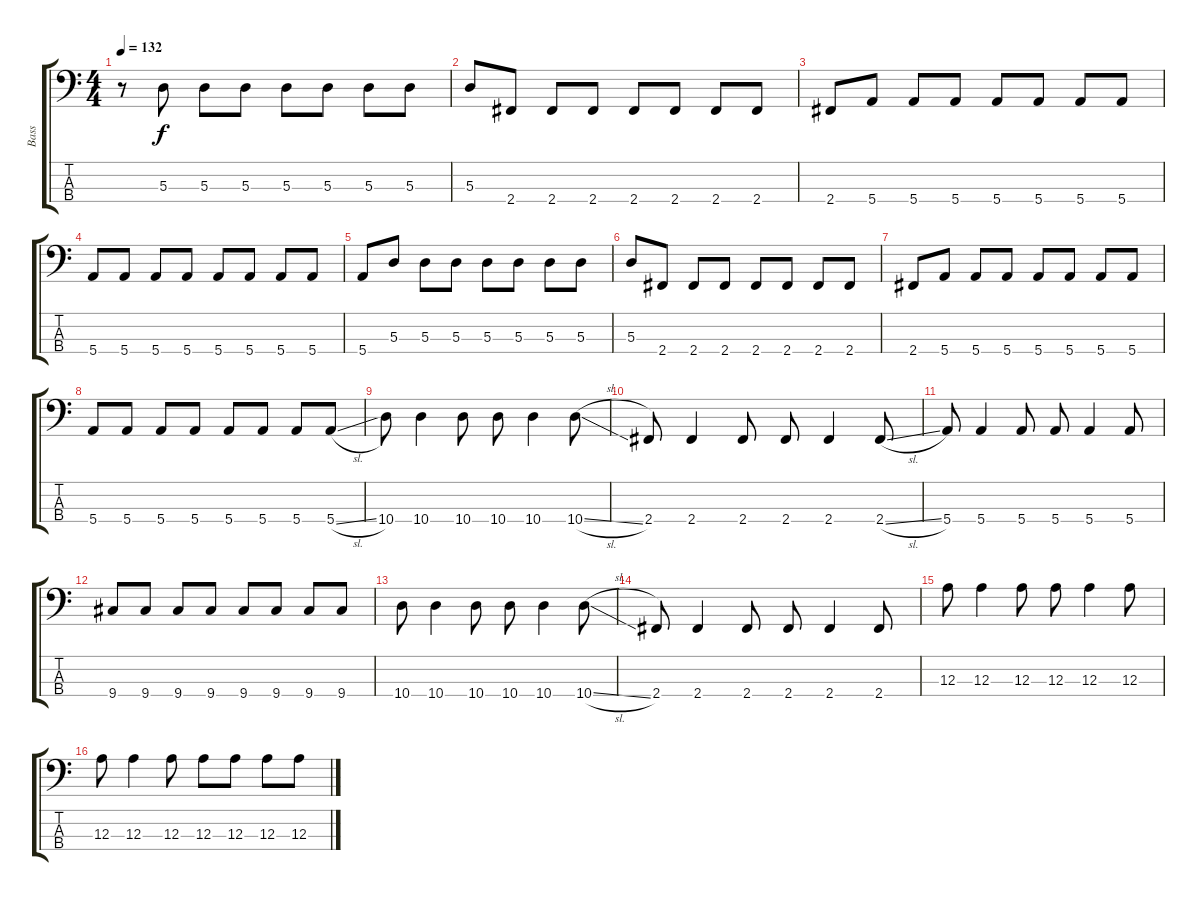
\track ("Bass" "Bass") {instrument electricbassfinger}
\staff {score tabs}
\tuning (G2 D2 A1 E1) {hide}
\ts (4 4)
\tempo 132
\clef f4
\ks c
r.8{dy f instrument electricbassfinger} 5.3.8 5.3.8 5.3.8 5.3.8 5.3.8 5.3.8 5.3.8 |
5.3.8 2.4.8 2.4.8 2.4.8 2.4.8 2.4.8 2.4.8 2.4.8 |
2.4.8 5.4.8 5.4.8 5.4.8 5.4.8 5.4.8 5.4.8 5.4.8 |
5.4.8 5.4.8 5.4.8 5.4.8 5.4.8 5.4.8 5.4.8 5.4.8 |
5.4.8 5.3.8 5.3.8 5.3.8 5.3.8 5.3.8 5.3.8 5.3.8 |
5.3.8 2.4.8 2.4.8 2.4.8 2.4.8 2.4.8 2.4.8 2.4.8 |
2.4.8 5.4.8 5.4.8 5.4.8 5.4.8 5.4.8 5.4.8 5.4.8 |
5.4.8 5.4.8 5.4.8 5.4.8 5.4.8 5.4.8 5.4.8 5.4{sl}.8 |
10.4.8 10.4.4 10.4.8 10.4.8 10.4.4 10.4{sl}.8 |
2.4.8 2.4.4 2.4.8 2.4.8 2.4.4 2.4{sl}.8 |
5.4.8 5.4.4 5.4.8 5.4.8 5.4.4 5.4.8 |
9.4.8 9.4.8 9.4.8 9.4.8 9.4.8 9.4.8 9.4.8 9.4.8 |
10.4.8 10.4.4 10.4.8 10.4.8 10.4.4 10.4{sl}.8 |
2.4.8 2.4.4 2.4.8 2.4.8 2.4.4 2.4.8 |
12.3.8 12.3.4 12.3.8 12.3.8 12.3.4 12.3.8 |
12.3.8 12.3.4 12.3.8 12.3.8 12.3.8 12.3.8 12.3.8
